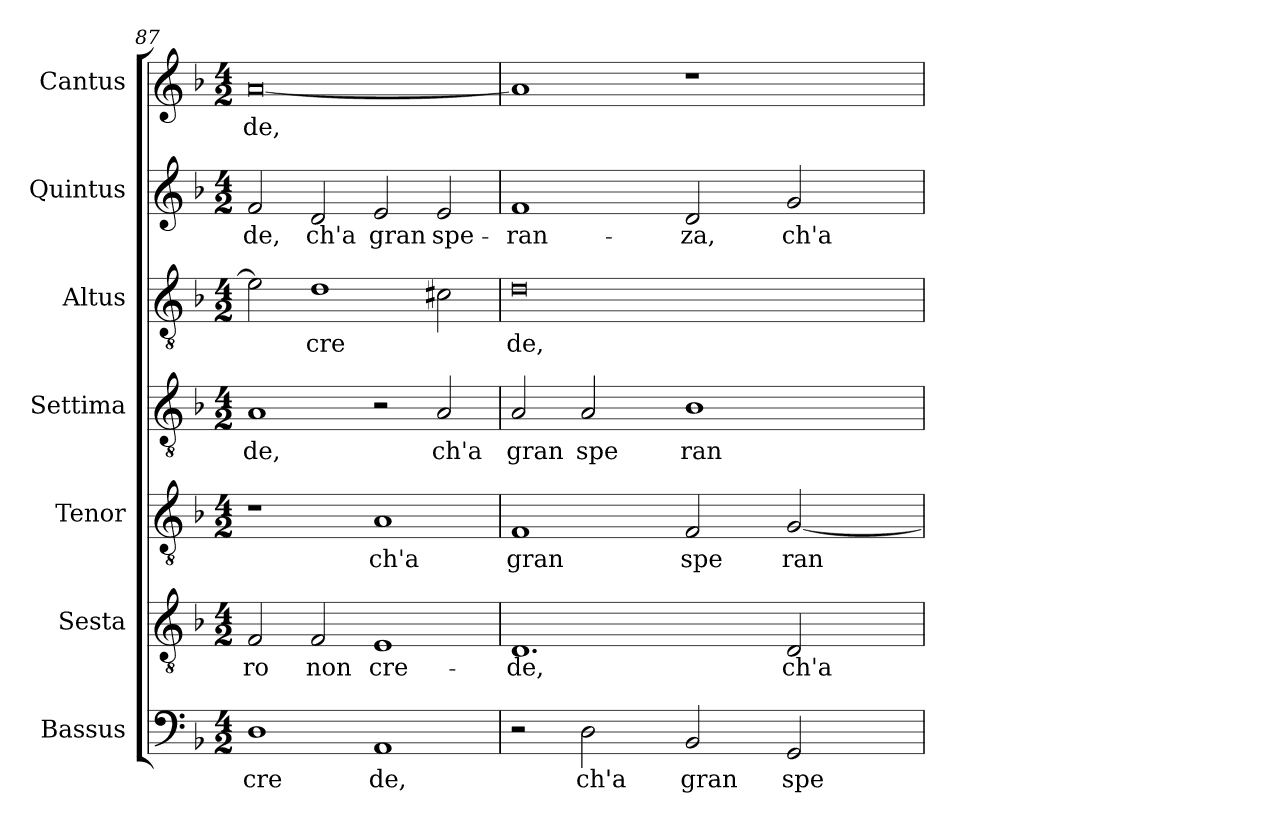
**kern	**text	**kern	**text	**kern	**text	**kern	**text	**kern	**text	**kern	**text	**kern	**text
*part7	*part7	*part6	*part6	*part5	*part5	*part4	*part4	*part3	*part3	*part2	*part2	*part1	*part1
*staff7	*staff7	*staff6	*staff6	*staff5	*staff5	*staff4	*staff4	*staff3	*staff3	*staff2	*staff2	*staff1	*staff1
*I"Bassus	*	*I"Sesta	*	*I"Tenor	*	*I"Settima	*	*I"Altus	*	*I"Quintus	*	*I"Cantus	*
*clefF4	*	*clefGv2	*	*clefGv2	*	*clefGv2	*	*clefGv2	*	*clefG2	*	*clefG2	*
*k[b-]	*	*k[b-]	*	*k[b-]	*	*k[b-]	*	*k[b-]	*	*k[b-]	*	*k[b-]	*
*F:	*	*F:	*	*F:	*	*F:	*	*F:	*	*F:	*	*F:	*
*M4/2	*	*M4/2	*	*M4/2	*	*M4/2	*	*M4/2	*	*M4/2	*	*M4/2	*
=87	=87	=87	=87	=87	=87	=87	=87	=87	=87	=87	=87	=87	=87
!	!LO:LY:b:cj	!	!LO:LY:b:cj	!	!	!	!LO:LY:b:cj	!	!	!	!LO:LY:b:cj	!	!LO:LY:b:cj
1D	cre	2F/	-ro	1r	.	1A	de,	2e\]	.	2f/	-de,	[>0a	-de,
!	!	!	!LO:LY:b:cj	!	!	!	!	!	!LO:LY:b:cj	!	!LO:LY:b:cj	!	!
.	.	2F/	non	.	.	.	.	1d	cre	2d/	ch'a	.	.
!	!LO:LY:b:cj	!	!LO:LY:b:cj	!	!LO:LY:b:cj	!	!	!	!	!	!LO:LY:b:cj	!	!
1AA	de,	1E	cre-	1A	ch'a	2r	.	.	.	2e/	gran	.	.
!	!	!	!	!	!	!	!LO:LY:b:cj	!	!	!	!LO:LY:b:cj	!	!
.	.	.	.	.	.	2A/	ch'a	2c#\	.	2e/	spe-	.	.
!!LO:LB:g=z
=88	=88	=88	=88	=88	=88	=88	=88	=88	=88	=88	=88	=88	=88
!	!	!	!LO:LY:b:cj	!	!LO:LY:b:cj	!	!LO:LY:b:cj	!	!LO:LY:b:cj	!	!LO:LY:b:cj	!	!
*	*	*	*	*^	*	*^	*	*	*	*^	*	*^	*
2r	.	1.D	-de,	1F	1ryy	gran	2A/	2ryy	gran	0d	de,	1f	2ryy	-ran-	1a]	64ryy	.
.	.	.	.	.	.	.	.	.	.	.	.	.	.	.	.	1ryy	.
!	!LO:LY:b:cj	!	!	!	!	!	!	!	!LO:LY:b:cj	!	!	!	!	!	!	!	!
2D\	ch'a	.	.	.	.	.	2A/	4ryy	spe	.	.	.	16ryy	.	.	.	.
.	.	.	.	.	.	.	.	.	.	.	.	.	1ryy	.	.	.	.
.	.	.	.	.	.	.	.	32.ryy	.	.	.	.	.	.	.	.	.
.	.	.	.	.	.	.	.	1ryy	.	.	.	.	.	.	.	.	.
!	!LO:LY:b:cj	!	!	!	!	!LO:LY:b:cj	!	!	!LO:LY:b:cj	!	!	!	!	!LO:LY:b:cj	!	!	!
2BB-/	gran	.	.	2F/	4ryy	spe	1B-	.	ran	.	.	2d/	.	-za,	1r	.	.
.	.	.	.	.	.	.	.	.	.	.	.	.	.	.	.	2ryy	.
.	.	.	.	.	16.ryy	.	.	.	.	.	.	.	.	.	.	.	.
.	.	.	.	.	2ryy	.	.	.	.	.	.	.	.	.	.	.	.
!	!LO:LY:b:cj	!	!LO:LY:b:cj	!	!	!LO:LY:b	!	!	!	!	!	!	!	!LO:LY:b:cj	!	!	!
2GG/	spe	2D/	ch'a	[<2G/	.	ran	.	.	.	.	.	2g/	.	ch'a	.	.	.
.	.	.	.	.	.	.	.	.	.	.	.	.	.	.	.	4ryy	.
.	.	.	.	.	.	.	.	.	.	.	.	.	4..ryy	.	.	.	.
.	.	.	.	.	.	.	.	.	.	.	.	.	.	.	.	8...ryy	.
.	.	.	.	.	.	.	.	8ryy	.	.	.	.	.	.	.	.	.
.	.	.	.	.	8ryy	.	.	.	.	.	.	.	.	.	.	.	.
.	.	.	.	.	.	.	.	16ryy	.	.	.	.	.	.	.	.	.
.	.	.	.	.	32ryy	.	.	.	.	.	.	.	.	.	.	.	.
.	.	.	.	.	.	.	.	64ryy	.	.	.	.	.	.	.	.	.
*	*	*	*	*v	*v	*	*	*	*	*	*	*v	*v	*	*v	*v	*
*	*	*	*	*	*	*v	*v	*	*	*	*	*	*	*
=	=	=	=	=	=	=	=	=	=	=	=	=	=
*-	*-	*-	*-	*-	*-	*-	*-	*-	*-	*-	*-	*-	*-
